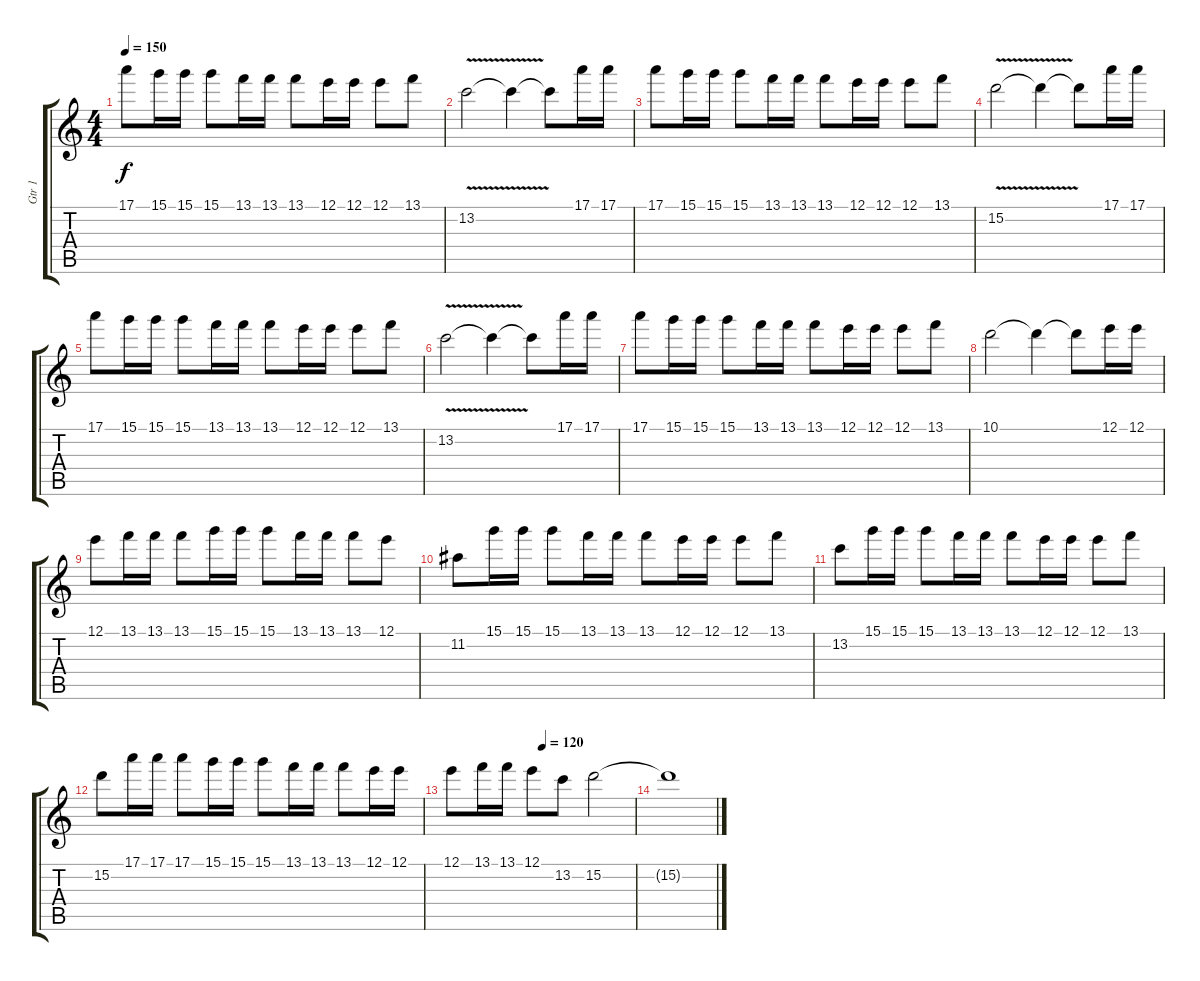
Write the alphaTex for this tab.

\track ("Gtr 1" "Gtr 1") {instrument acousticguitarsteel}
\staff {score tabs}
\tuning (E4 B3 G3 D3 A2 E2) {hide}
\ts (4 4)
\tempo 150
\clef g2
\ks c
17.1.8{dy f} 15.1.16 15.1.16 15.1.8 13.1.16 13.1.16 13.1.8 12.1.16 12.1.16 12.1.8 13.1.8 |
13.2{v}.2{volume 16 instrument distortionguitar} 13.2{t}.4 13.2{t}.8 17.1.16 17.1.16 |
17.1.8 15.1.16 15.1.16 15.1.8 13.1.16 13.1.16 13.1.8 12.1.16 12.1.16 12.1.8 13.1.8 |
15.2{v}.2{volume 16 instrument distortionguitar} 15.2{t}.4 15.2{t}.8 17.1.16 17.1.16 |
17.1.8 15.1.16 15.1.16 15.1.8 13.1.16 13.1.16 13.1.8 12.1.16 12.1.16 12.1.8 13.1.8 |
13.2{v}.2{volume 16 instrument distortionguitar} 13.2{t}.4 13.2{t}.8 17.1.16 17.1.16 |
17.1.8 15.1.16 15.1.16 15.1.8 13.1.16 13.1.16 13.1.8 12.1.16 12.1.16 12.1.8 13.1.8 |
10.1.2{volume 16 instrument distortionguitar} 10.1{t}.4 10.1{t}.8 12.1.16 12.1.16 |
12.1.8 13.1.16 13.1.16 13.1.8 15.1.16 15.1.16 15.1.8 13.1.16 13.1.16 13.1.8 12.1.8 |
11.2.8{volume 16 instrument distortionguitar} 15.1.16 15.1.16 15.1.8 13.1.16 13.1.16 13.1.8 12.1.16 12.1.16 12.1.8 13.1.8 |
13.2.8{volume 16 instrument distortionguitar} 15.1.16 15.1.16 15.1.8 13.1.16 13.1.16 13.1.8 12.1.16 12.1.16 12.1.8 13.1.8 |
15.2.8{volume 16 instrument distortionguitar} 17.1.16 17.1.16 17.1.8 15.1.16 15.1.16 15.1.8 13.1.16 13.1.16 13.1.8 12.1.16 12.1.16 |
\tempo (120 0.5)
12.1.8 13.1.16 13.1.16 12.1.8 13.2.8 15.2.2 |
15.2{t}.1
